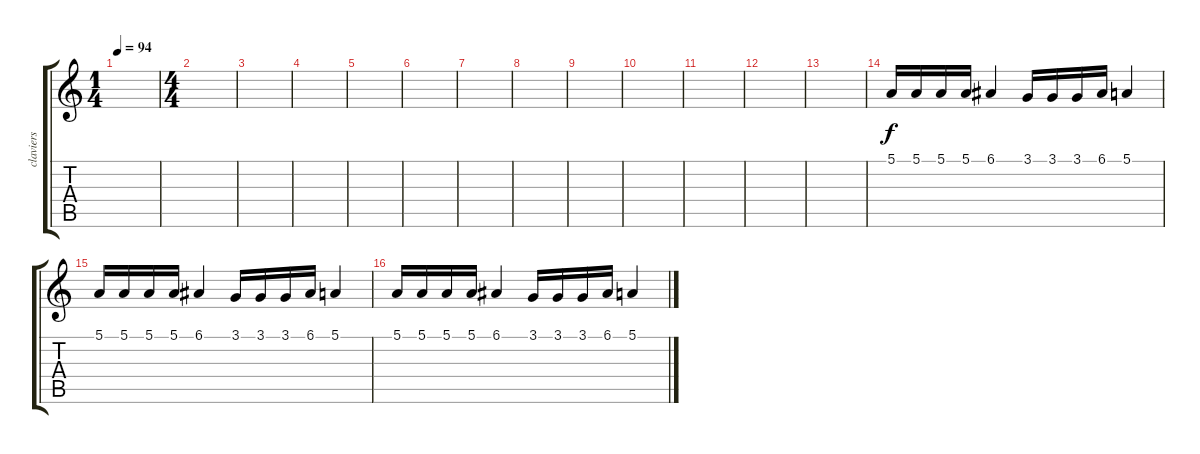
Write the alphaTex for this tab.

\track ("claviers" "claviers") {instrument lead5charang}
\staff {score tabs}
\tuning (E4 B3 G3 D3 A2 E2) {hide}
\ts (1 4)
\tempo 94
\clef g2
\ks c
|
\ts (4 4)
|
|
|
|
|
|
|
|
|
|
|
|
5.1.16{volume 11} 5.1.16 5.1.16 5.1.16 6.1.4 3.1.16 3.1.16 3.1.16 6.1.16 5.1.4 |
5.1.16{volume 11} 5.1.16 5.1.16 5.1.16 6.1.4 3.1.16 3.1.16 3.1.16 6.1.16 5.1.4 |
5.1.16{volume 11} 5.1.16 5.1.16 5.1.16 6.1.4 3.1.16 3.1.16 3.1.16 6.1.16 5.1.4
